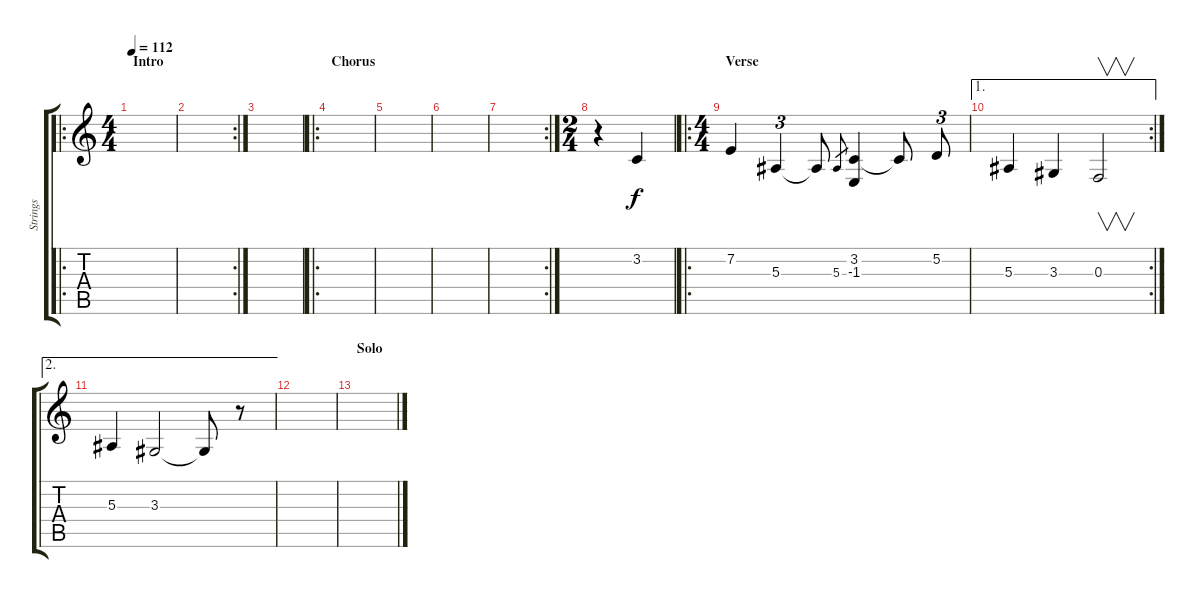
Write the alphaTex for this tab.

\track ("Strings" "Strings") {instrument stringensemble2}
\staff {score tabs}
\tuning (D4 A3 F3 C3 G2 C2) {hide}
\ro
\ts (4 4)
\section ("" "Intro")
\tempo 112
\clef g2
\ks c
|
\rc 2
|
|
\ro
\section ("" "Chorus")
|
|
|
\rc 2
|
\ts (2 4)
r.4 3.2.4 |
\ro
\ts (4 4)
\section ("" "Verse")
7.2.4 5.3.4{tu (3 2)} 5.3{t}.8 5.3.8{gr} (3.2 -1.3).4 3.2{t}.8 5.2.8{tu (3 2)} |
\ae 1
\rc 2
5.3.4 3.3.4 0.3.2{v} |
\ae 2
5.3.4 3.3.2 3.3{t}.8 r.8 |
|
\section ("" "Solo")
